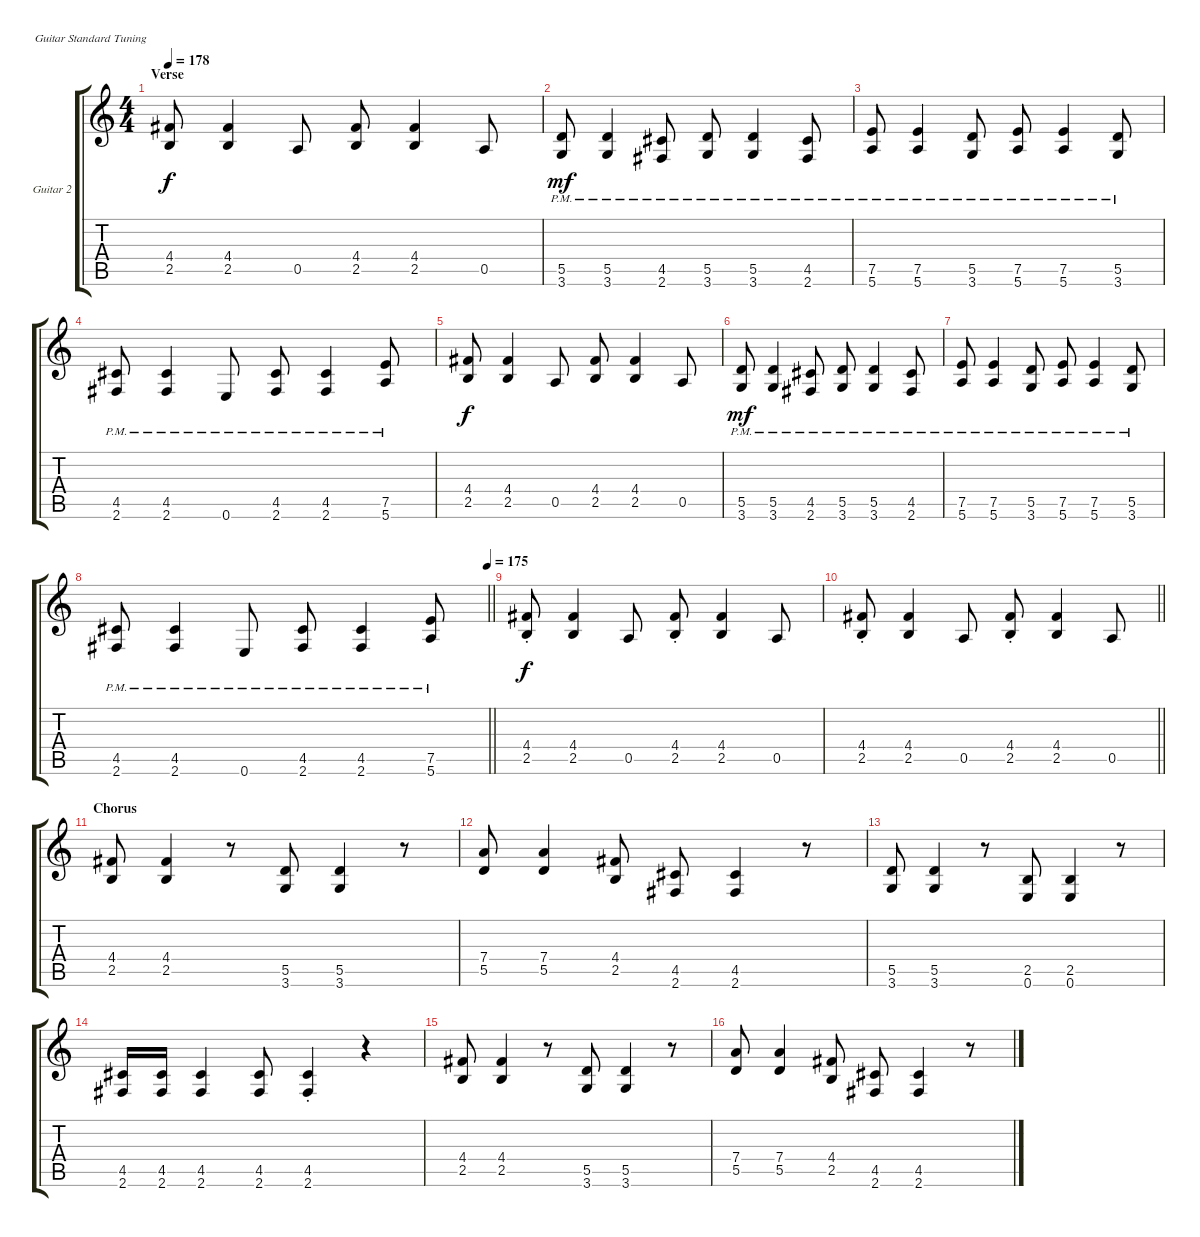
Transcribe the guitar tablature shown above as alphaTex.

\bracketExtendMode groupsimilarinstruments
\firstSystemTrackNameOrientation horizontal
\otherSystemsTrackNameOrientation horizontal
\track ("Guitar 2" "Guitar 2") {instrument overdrivenguitar}
\staff {score tabs}
\tuning (E4 B3 G3 D3 A2 E2)
\ts (4 4)
\section ("" "Verse")
\tempo 178
\clef g2
\ks c
(4.4 2.5).8{dy f} (4.4 2.5).4 0.5.8 (4.4 2.5).8 (4.4 2.5).4 0.5.8 |
(5.5{pm} 3.6{pm}).8{dy mf} (5.5{pm} 3.6{pm}).4 (4.5{pm} 2.6{pm}).8 (5.5{pm} 3.6{pm}).8 (5.5{pm} 3.6{pm}).4 (4.5{pm} 2.6{pm}).8 |
(7.5{pm} 5.6{pm}).8 (7.5{pm} 5.6{pm}).4 (5.5{pm} 3.6{pm}).8 (7.5{pm} 5.6{pm}).8 (7.5{pm} 5.6{pm}).4 (5.5{pm} 3.6{pm}).8 |
(4.5{pm} 2.6{pm}).8 (4.5{pm} 2.6{pm}).4 0.6{pm}.8 (4.5{pm} 2.6{pm}).8 (4.5{pm} 2.6{pm}).4 (7.5{pm} 5.6{pm}).8 |
(4.4 2.5).8{dy f} (4.4 2.5).4 0.5.8 (4.4 2.5).8 (4.4 2.5).4 0.5.8 |
(5.5{pm} 3.6{pm}).8{dy mf} (5.5{pm} 3.6{pm}).4 (4.5{pm} 2.6{pm}).8 (5.5{pm} 3.6{pm}).8 (5.5{pm} 3.6{pm}).4 (4.5{pm} 2.6{pm}).8 |
(7.5{pm} 5.6{pm}).8 (7.5{pm} 5.6{pm}).4 (5.5{pm} 3.6{pm}).8 (7.5{pm} 5.6{pm}).8 (7.5{pm} 5.6{pm}).4 (5.5{pm} 3.6{pm}).8 |
\tempo (175 1)
\barLineRight lightlight
(4.5{pm} 2.6{pm}).8 (4.5{pm} 2.6{pm}).4 0.6{pm}.8 (4.5{pm} 2.6{pm}).8 (4.5{pm} 2.6{pm}).4 (7.5{pm} 5.6{pm}).8 |
(4.4{st} 2.5{st}).8{dy f} (4.4 2.5).4 0.5.8 (4.4{st} 2.5{st}).8 (4.4 2.5).4 0.5.8 |
\barLineRight lightlight
(4.4{st} 2.5{st}).8 (4.4 2.5).4 0.5.8 (4.4{st} 2.5{st}).8 (4.4 2.5).4 0.5.8 |
\section ("" "Chorus")
(4.4 2.5).8 (4.4 2.5).4 r.8 (5.5 3.6).8 (5.5 3.6).4 r.8 |
(7.4 5.5).8 (7.4 5.5).4 (4.4 2.5).8 (4.5 2.6).8 (4.5 2.6).4 r.8 |
(5.5 3.6).8 (5.5 3.6).4 r.8 (2.5 0.6).8 (2.5 0.6).4 r.8 |
(4.5 2.6).16 (4.5 2.6).16 (4.5 2.6).4 (4.5 2.6).8 (4.5{st} 2.6{st}).4 r.4 |
(4.4 2.5).8 (4.4 2.5).4 r.8 (5.5 3.6).8 (5.5 3.6).4 r.8 |
(7.4 5.5).8 (7.4 5.5).4 (4.4 2.5).8 (4.5 2.6).8 (4.5 2.6).4 r.8
